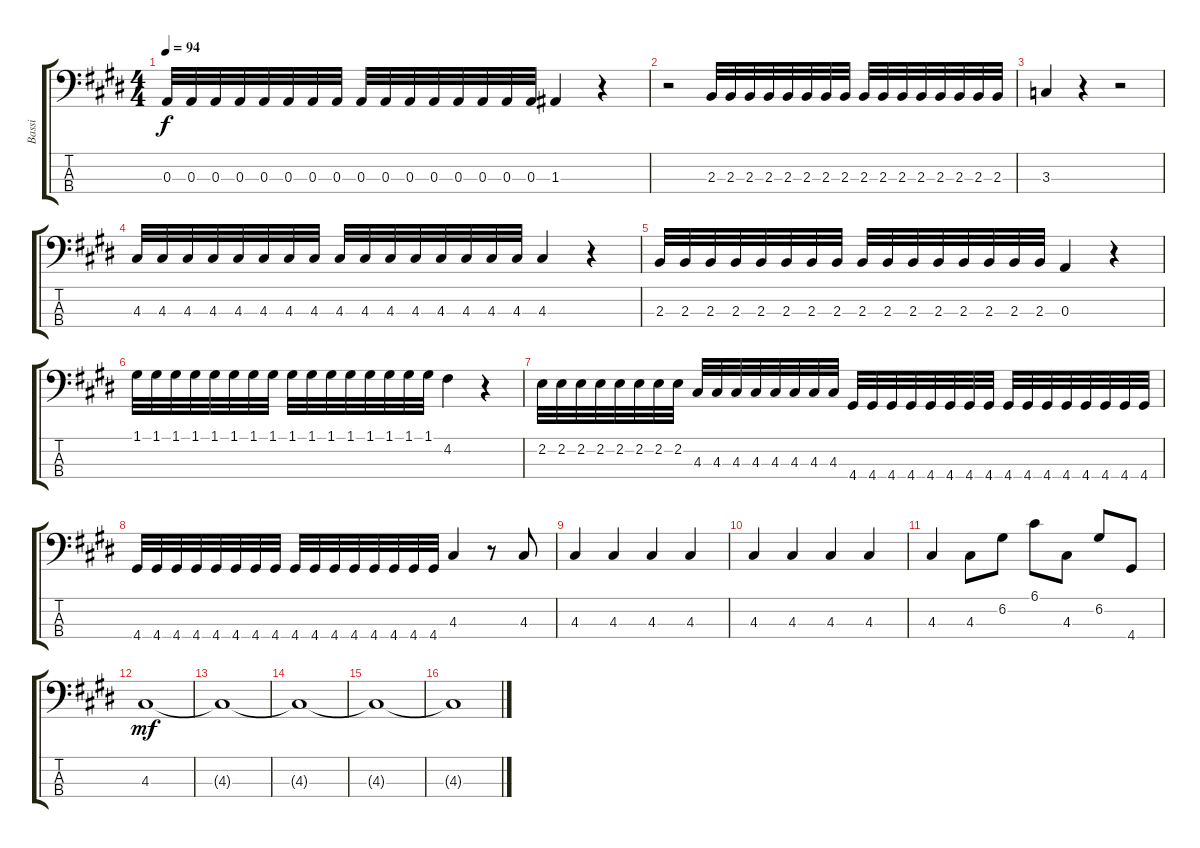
\track ("Bassi" "Bassi") {instrument contrabass}
\staff {score tabs}
\tuning (G2 D2 A1 E1) {hide}
\ts (4 4)
\tempo 94
\clef f4
\ks c#minor
0.3.32{dy f} 0.3.32 0.3.32 0.3.32 0.3.32 0.3.32 0.3.32 0.3.32 0.3.32 0.3.32 0.3.32 0.3.32 0.3.32 0.3.32 0.3.32 0.3.32 1.3.4 r.4 |
\ks e
r.2 2.3.32 2.3.32 2.3.32 2.3.32 2.3.32 2.3.32 2.3.32 2.3.32 2.3.32 2.3.32 2.3.32 2.3.32 2.3.32 2.3.32 2.3.32 2.3.32 |
\ks c#minor
3.3.4 r.4 r.2 |
\ks e
4.3.32 4.3.32 4.3.32 4.3.32 4.3.32 4.3.32 4.3.32 4.3.32 4.3.32 4.3.32 4.3.32 4.3.32 4.3.32 4.3.32 4.3.32 4.3.32 4.3.4 r.4 |
2.3.32 2.3.32 2.3.32 2.3.32 2.3.32 2.3.32 2.3.32 2.3.32 2.3.32 2.3.32 2.3.32 2.3.32 2.3.32 2.3.32 2.3.32 2.3.32 0.3.4 r.4 |
1.1.32 1.1.32 1.1.32 1.1.32 1.1.32 1.1.32 1.1.32 1.1.32 1.1.32 1.1.32 1.1.32 1.1.32 1.1.32 1.1.32 1.1.32 1.1.32 4.2.4 r.4 |
2.2.32 2.2.32 2.2.32 2.2.32 2.2.32 2.2.32 2.2.32 2.2.32 4.3.32 4.3.32 4.3.32 4.3.32 4.3.32 4.3.32 4.3.32 4.3.32 4.4.32 4.4.32 4.4.32 4.4.32 4.4.32 4.4.32 4.4.32 4.4.32 4.4.32 4.4.32 4.4.32 4.4.32 4.4.32 4.4.32 4.4.32 4.4.32 |
4.4.32 4.4.32 4.4.32 4.4.32 4.4.32 4.4.32 4.4.32 4.4.32 4.4.32 4.4.32 4.4.32 4.4.32 4.4.32 4.4.32 4.4.32 4.4.32 4.3.4 r.8 4.3.8 |
4.3.4 4.3.4 4.3.4 4.3.4 |
\ks c#minor
4.3.4 4.3.4 4.3.4 4.3.4 |
4.3.4 4.3.8 6.2.8 6.1.8 4.3.8 6.2.8 4.4.8 |
\ks e
4.3.1{dy mf} |
\ks c#minor
4.3{t}.1 |
4.3{t}.1 |
4.3{t}.1 |
\ks e
4.3{t}.1
